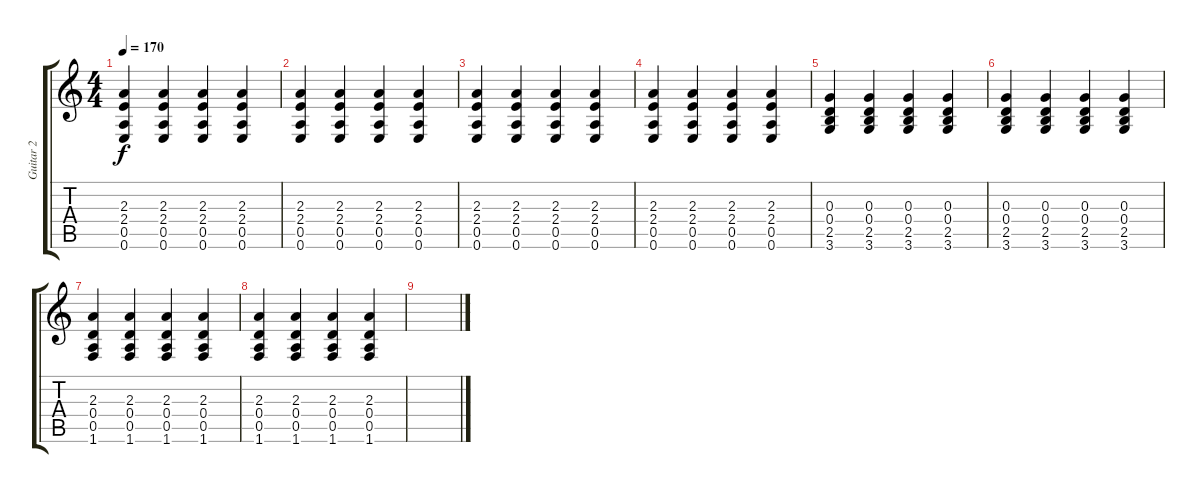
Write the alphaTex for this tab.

\track ("Guitar 2" "Guitar 2") {instrument distortionguitar}
\staff {score tabs}
\tuning (E4 B3 G3 D3 A2 E2) {hide}
\ts (4 4)
\tempo 170
\clef g2
\ks c
(2.3 2.4 0.5 0.6).4{dy f} (2.3 2.4 0.5 0.6).4 (2.3 2.4 0.5 0.6).4 (2.3 2.4 0.5 0.6).4 |
(2.3 2.4 0.5 0.6).4 (2.3 2.4 0.5 0.6).4 (2.3 2.4 0.5 0.6).4 (2.3 2.4 0.5 0.6).4 |
(2.3 2.4 0.5 0.6).4 (2.3 2.4 0.5 0.6).4 (2.3 2.4 0.5 0.6).4 (2.3 2.4 0.5 0.6).4 |
(2.3 2.4 0.5 0.6).4 (2.3 2.4 0.5 0.6).4 (2.3 2.4 0.5 0.6).4 (2.3 2.4 0.5 0.6).4 |
(0.3 0.4 2.5 3.6).4 (0.3 0.4 2.5 3.6).4 (0.3 0.4 2.5 3.6).4 (0.3 0.4 2.5 3.6).4 |
(0.3 0.4 2.5 3.6).4 (0.3 0.4 2.5 3.6).4 (0.3 0.4 2.5 3.6).4 (0.3 0.4 2.5 3.6).4 |
(2.3 0.4 0.5 1.6).4 (2.3 0.4 0.5 1.6).4 (2.3 0.4 0.5 1.6).4 (2.3 0.4 0.5 1.6).4 |
(2.3 0.4 0.5 1.6).4 (2.3 0.4 0.5 1.6).4 (2.3 0.4 0.5 1.6).4 (2.3 0.4 0.5 1.6).4 |
\section ("" "")
